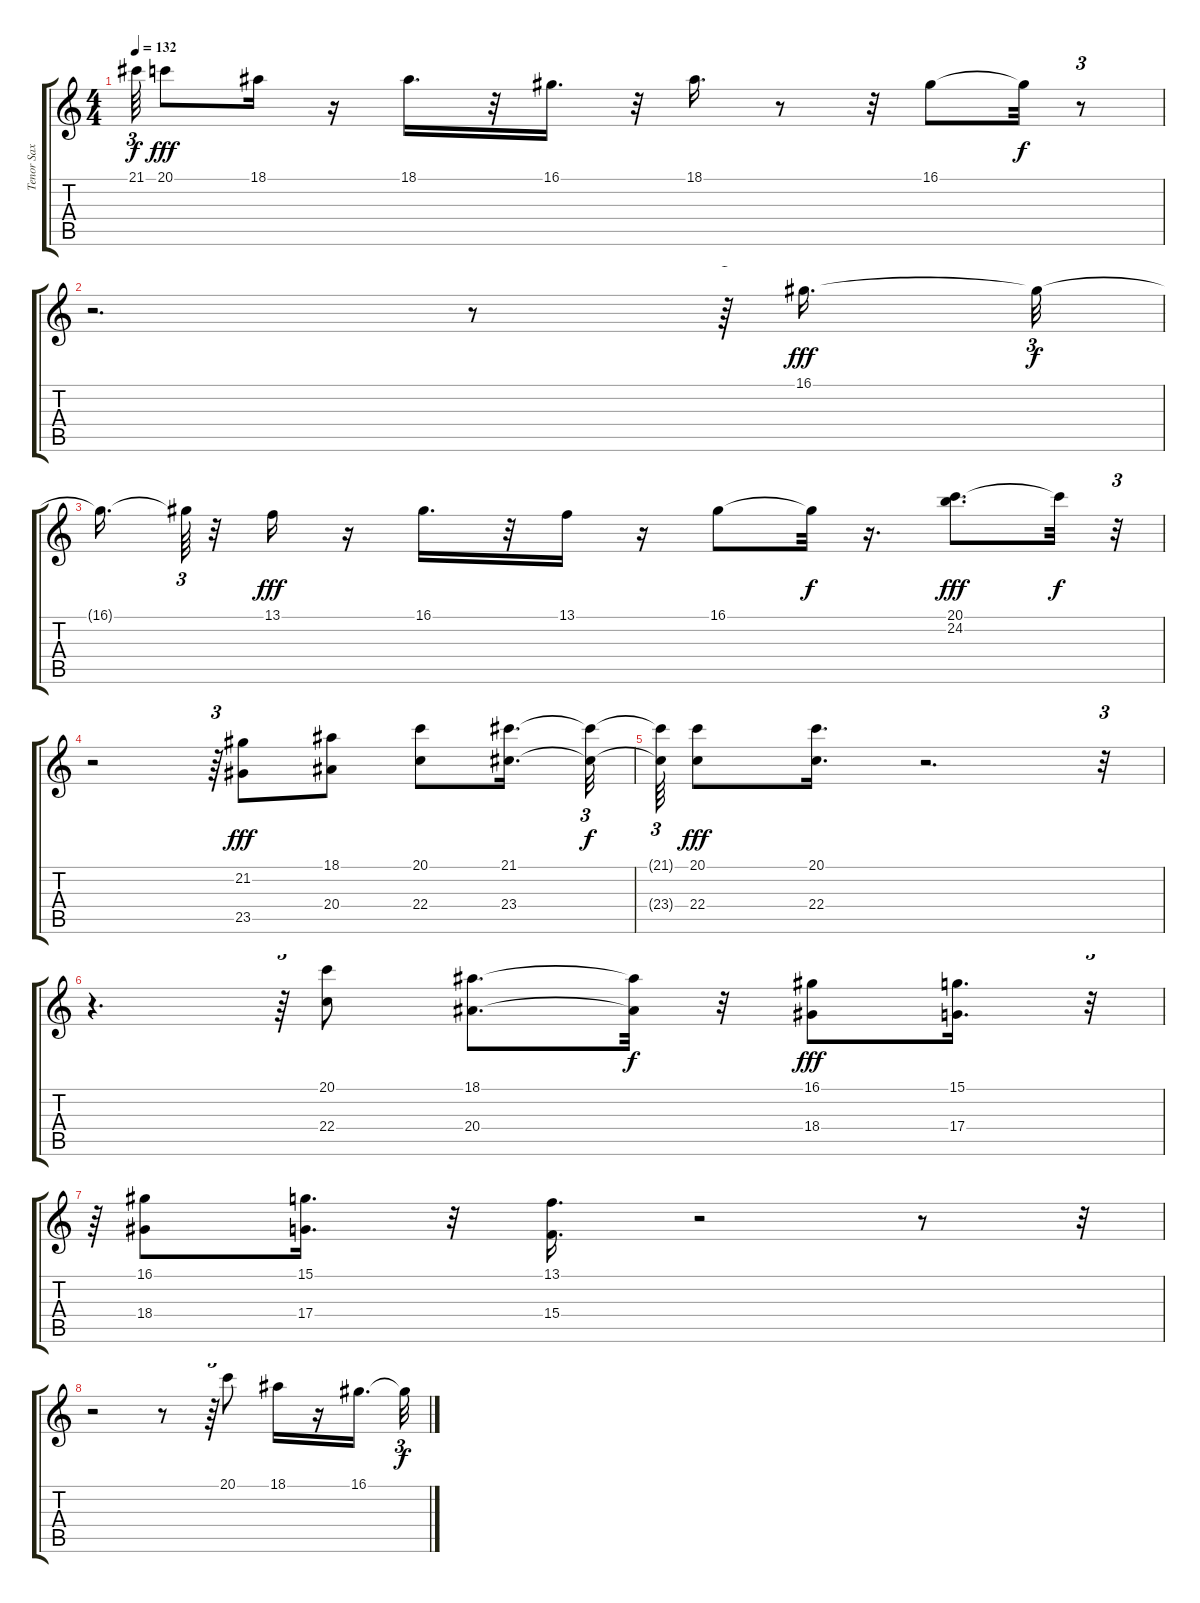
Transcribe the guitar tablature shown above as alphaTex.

\track ("Tenor Sax" "Tenor Sax") {instrument brasssection}
\staff {score tabs}
\tuning (E4 B3 G3 D3 A2 E2) {hide}
\ts (4 4)
\tempo 132
\clef g2
\ks c
21.1{t}.64{tu (3 2) dy f} 20.1.8{dy fff} 18.1.16 r.16 18.1.16{d} r.32 16.1.16{d} r.32 18.1.16{d} r.8 r.32 16.1.8 16.1{t}.32{dy f} r.8{tu (3 2)} |
r.2{d} r.8 r.64{tu (3 2)} 16.1.16{d dy fff} 16.1{t}.32{tu (3 2) dy f} |
16.1{t}.16{d} 16.1{t}.64{tu (3 2)} r.32 13.1.16{dy fff} r.16 16.1.16{d} r.32 13.1.16 r.16 16.1.8 16.1{t}.32{dy f} r.16{d} (20.1 24.2).8{d dy fff} 20.1{t}.32{dy f} r.32{tu (3 2)} |
r.2 r.64{tu (3 2)} (21.2 23.5).8{dy fff} (18.1 20.4).8 (20.1 22.4).8 (21.1 23.4).16{d} (21.1{t} 23.4{t}).32{tu (3 2) dy f} |
(21.1{t} 23.4{t}).64{tu (3 2)} (20.1 22.4).8{dy fff} (20.1 22.4).16{d} r.2{d} r.32{tu (3 2)} |
r.4{d} r.64{tu (3 2)} (20.1 22.4).8 (18.1 20.4).8{d} (18.1{t} 20.4{t}).32{dy f} r.32 (16.1 18.4).8{dy fff} (15.1 17.4).16{d} r.32{tu (3 2)} |
r.64{tu (3 2)} (16.1 18.4).8 (15.1 17.4).16{d} r.32 (13.1 15.4).16{d} r.2 r.8 r.32{tu (3 2)} |
r.2 r.8 r.64{tu (3 2)} 20.1.8 18.1.16 r.16 16.1.16{d} 16.1{t}.32{tu (3 2) dy f}
